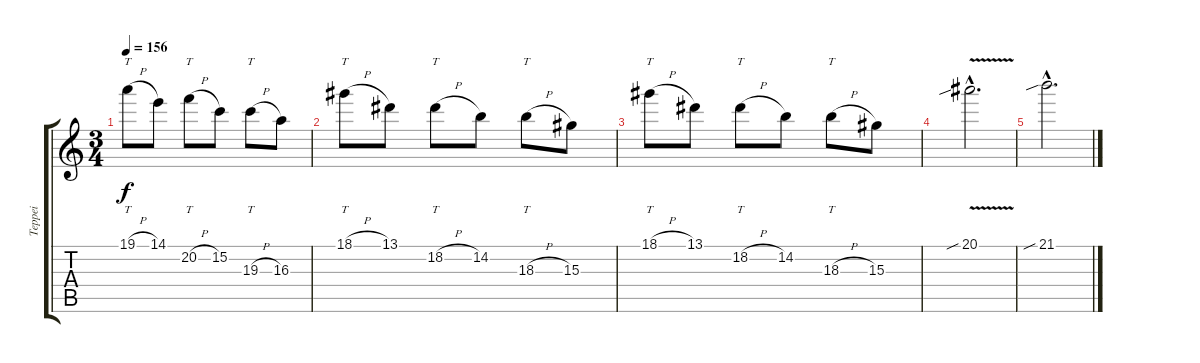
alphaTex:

\track ("Teppei" "Teppei") {instrument overdrivenguitar}
\staff {score tabs}
\tuning (D4 A3 F3 C3 G2 C2) {hide}
\ts (3 4)
\tempo 156
\clef g2
\ks c
19.1{h}.8{tt dy f} 14.1.8 20.2{h}.8{tt} 15.2.8 19.3{h}.8{tt} 16.3.8 |
18.1{h}.8{tt} 13.1.8 18.2{h}.8{tt} 14.2.8 18.3{h}.8{tt} 15.3.8 |
18.1{h}.8{tt} 13.1.8 18.2{h}.8{tt} 14.2.8 18.3{h}.8{tt} 15.3.8 |
20.1{v sib hac}.2{d} |
21.1{sib hac}.2{d}
